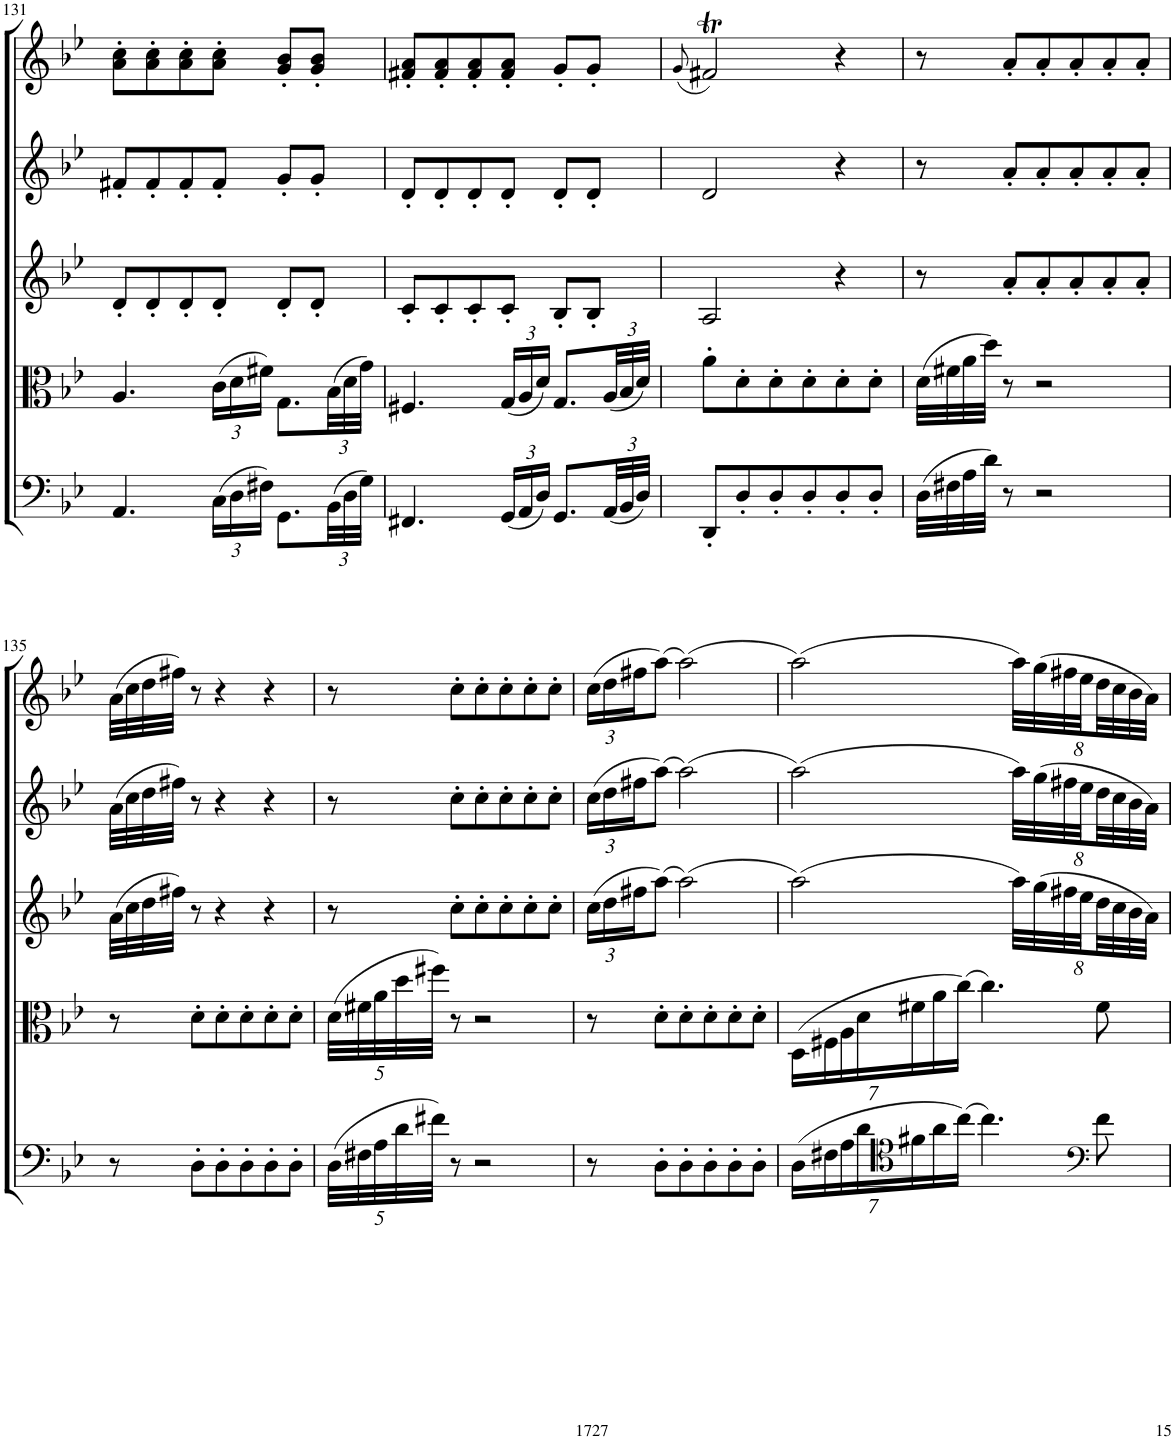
**kern	**kern	**kern	**kern	**kern
*part5	*part4	*part3	*part2	*part1
*staff5	*staff4	*staff3	*staff2	*staff1
*I"Violoncello (2 Violoncelles)	*I"Viola	*I"Violin III	*I"Violin II	*I"Violin I
*I'Vc	*I'Vla	*I'Vln	*I'Vln	*I'Vln
!!LO:PB:g=z
*clefF4	*clefC3	*clefG2	*clefG2	*clefG2
*k[b-e-]	*k[b-e-]	*k[b-e-]	*k[b-e-]	*k[b-e-]
*M3/4	*M3/4	*M3/4	*M3/4	*M3/4
=131	=131	=131	=131	=131
4.AA/	4.A/	8d'/L	8f#X'/L	8a\' 8cc\'L
.	.	8d'/	8f#'/	8a\' 8cc\'
.	.	8d'/	8f#'/	8a\' 8cc\'
*Xbrackettup	*Xbrackettup	*	*	*
(24C\LL	(24c\LL	8d'/J	8f#'/J	8a\' 8cc\'J
24D\	24d\	.	.	.
24F#X\JJ)	24f#X\JJ)	.	.	.
8.GG\L	8.G\L	8d'/L	8g'/L	8g/' 8b-/'L
.	.	8d'/J	8g'/J	8g/' 8b-/'J
(48BB-\LL	(48B-\LL	.	.	.
48D\	48d\	.	.	.
48G\JJJ)	48g\JJJ)	.	.	.
=132	=132	=132	=132	=132
4.FF#X/	4.F#X/	8c'/L	8d'/L	8f#X/' 8a/'L
.	.	8c'/	8d'/	8f#/' 8a/'
.	.	8c'/	8d'/	8f#/' 8a/'
(24GG/LL	(24G/LL	8c'/J	8d'/J	8f#/' 8a/'J
24AA/	24A/	.	.	.
24D/JJ)	24d/JJ)	.	.	.
8.GG/L	8.G/L	8B-'/L	8d'/L	8g'/L
.	.	8B-'/J	8d'/J	8g'/J
(48AA/LL	(48A/LL	.	.	.
48BB-/	48B-/	.	.	.
48D/JJJ)	48d/JJJ)	.	.	.
=133	=133	=133	=133	=133
.	.	.	.	(8qg/
8DD'/L	8a'\L	2A/	2d/	2f#Xt/)
8D'/	8d'\	.	.	.
8D'/	8d'\	.	.	.
8D'/	8d'\	.	.	.
8D'/	8d'\	4r	4r	4r
8D'/J	8d'\J	.	.	.
=134	=134	=134	=134	=134
(32D\LLL	(32d\LLL	8r	8r	8r
32F#X\	32f#X\	.	.	.
32A\	32a\	.	.	.
32d\JJJ)	32dd\JJJ)	.	.	.
8r	8r	8a'/L	8a'/L	8a'/L
2r	2r	8a'/	8a'/	8a'/
.	.	8a'/	8a'/	8a'/
.	.	8a'/	8a'/	8a'/
.	.	8a'/J	8a'/J	8a'/J
!!LO:LB:g=z
=135	=135	=135	=135	=135
8r	8r	(32a\LLL	(32a\LLL	(32a\LLL
.	.	32cc\	32cc\	32cc\
.	.	32dd\	32dd\	32dd\
.	.	32ff#X\JJJ)	32ff#X\JJJ)	32ff#X\JJJ)
8D'\L	8d'\L	8r	8r	8r
8D'\	8d'\	4r	4r	4r
8D'\	8d'\	.	.	.
8D'\	8d'\	4r	4r	4r
8D'\J	8d'\J	.	.	.
=136	=136	=136	=136	=136
(40D\LLL	(40d\LLL	8r	8r	8r
40F#X\	40f#X\	.	.	.
40A\	40a\	.	.	.
40d\	40dd\	.	.	.
40f#X\JJJ)	40ff#X\JJJ)	.	.	.
8r	8r	8cc'\L	8cc'\L	8cc'\L
2r	2r	8cc'\	8cc'\	8cc'\
.	.	8cc'\	8cc'\	8cc'\
.	.	8cc'\	8cc'\	8cc'\
.	.	8cc'\J	8cc'\J	8cc'\J
=137	=137	=137	=137	=137
*	*	*Xbrackettup	*Xbrackettup	*Xbrackettup
8r	8r	(24cc\LL	(24cc\LL	(24cc\LL
.	.	24dd\	24dd\	24dd\
.	.	24ff#X\J	24ff#X\J	24ff#X\J
8D'\L	8d'\L	(8aa\J)	(8aa\J)	(8aa\J)
8D'\	8d'\	(2aa\)	(2aa\)	(2aa\)
8D'\	8d'\	.	.	.
8D'\	8d'\	.	.	.
8D'\J	8d'\J	.	.	.
=138	=138	=138	=138	=138
(28D\LL	(28D\LL	(2aa\)	(2aa\)	(2aa\)
28F#X\	28F#X\	.	.	.
28A\	28A\	.	.	.
28d\	28d\	.	.	.
*clefC4	*	*	*	*
28f#X\	28f#X\	.	.	.
28a\	28a\	.	.	.
(28cc\JJ)	(28cc\JJ)	.	.	.
4.cc\)	4.cc\)	.	.	.
.	.	32aa\LLL)	32aa\LLL)	32aa\LLL)
.	.	(32gg\	(32gg\	(32gg\
.	.	32ff#X\	32ff#X\	32ff#X\
.	.	32ee-\	32ee-\	32ee-\
*clefF4	*	*	*	*
8f#\	8f#\	32dd\	32dd\	32dd\
.	.	32cc\	32cc\	32cc\
.	.	32b-\	32b-\	32b-\
.	.	32a\JJJ)	32a\JJJ)	32a\JJJ)
=	=	=	=	=
*-	*-	*-	*-	*-
